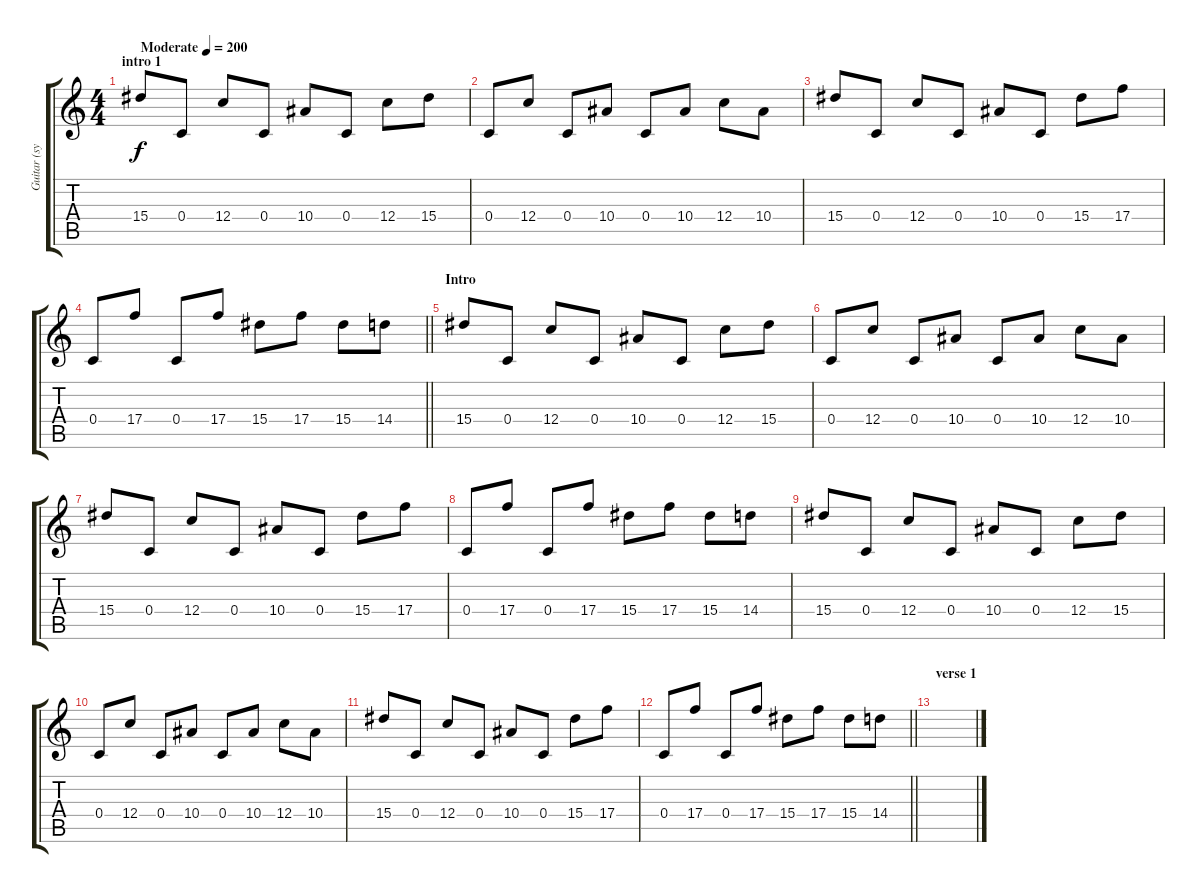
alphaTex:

\track ("Guitar (synth)" "Guitar (sy") {instrument distortionguitar}
\staff {score tabs}
\tuning (D4 A3 F3 C3 G2 C2) {hide}
\ts (4 4)
\section ("" "intro 1")
\tempo (200 "Moderate")
\clef g2
\ks c
15.4.8{dy f volume 1 instrument distortionguitar} 0.4.8 12.4.8 0.4.8 10.4.8 0.4.8 12.4.8 15.4.8 |
0.4.8{volume 8} 12.4.8 0.4.8 10.4.8 0.4.8 10.4.8 12.4.8 10.4.8 |
15.4.8 0.4.8 12.4.8 0.4.8 10.4.8 0.4.8 15.4.8 17.4.8 |
\barLineRight lightlight
0.4.8 17.4.8 0.4.8 17.4.8 15.4.8 17.4.8 15.4.8 14.4.8 |
\section ("" "Intro")
15.4.8{volume 12} 0.4.8 12.4.8 0.4.8 10.4.8 0.4.8 12.4.8 15.4.8 |
0.4.8 12.4.8 0.4.8 10.4.8 0.4.8 10.4.8 12.4.8 10.4.8 |
15.4.8 0.4.8 12.4.8 0.4.8 10.4.8 0.4.8 15.4.8 17.4.8 |
0.4.8 17.4.8 0.4.8 17.4.8 15.4.8 17.4.8 15.4.8 14.4.8 |
15.4.8{volume 12} 0.4.8 12.4.8 0.4.8 10.4.8 0.4.8 12.4.8 15.4.8 |
0.4.8 12.4.8 0.4.8 10.4.8 0.4.8 10.4.8 12.4.8 10.4.8 |
15.4.8 0.4.8 12.4.8 0.4.8 10.4.8 0.4.8 15.4.8 17.4.8 |
\barLineRight lightlight
0.4.8 17.4.8 0.4.8 17.4.8 15.4.8 17.4.8 15.4.8 14.4.8 |
\section ("" "verse 1")
